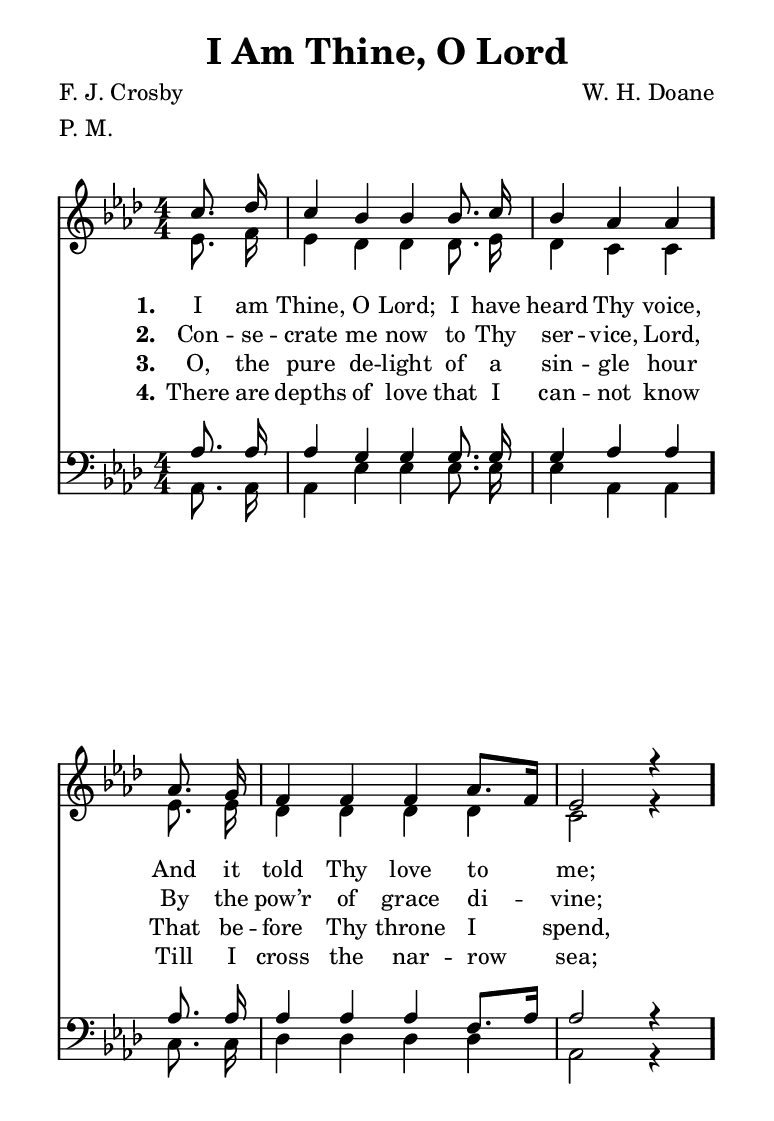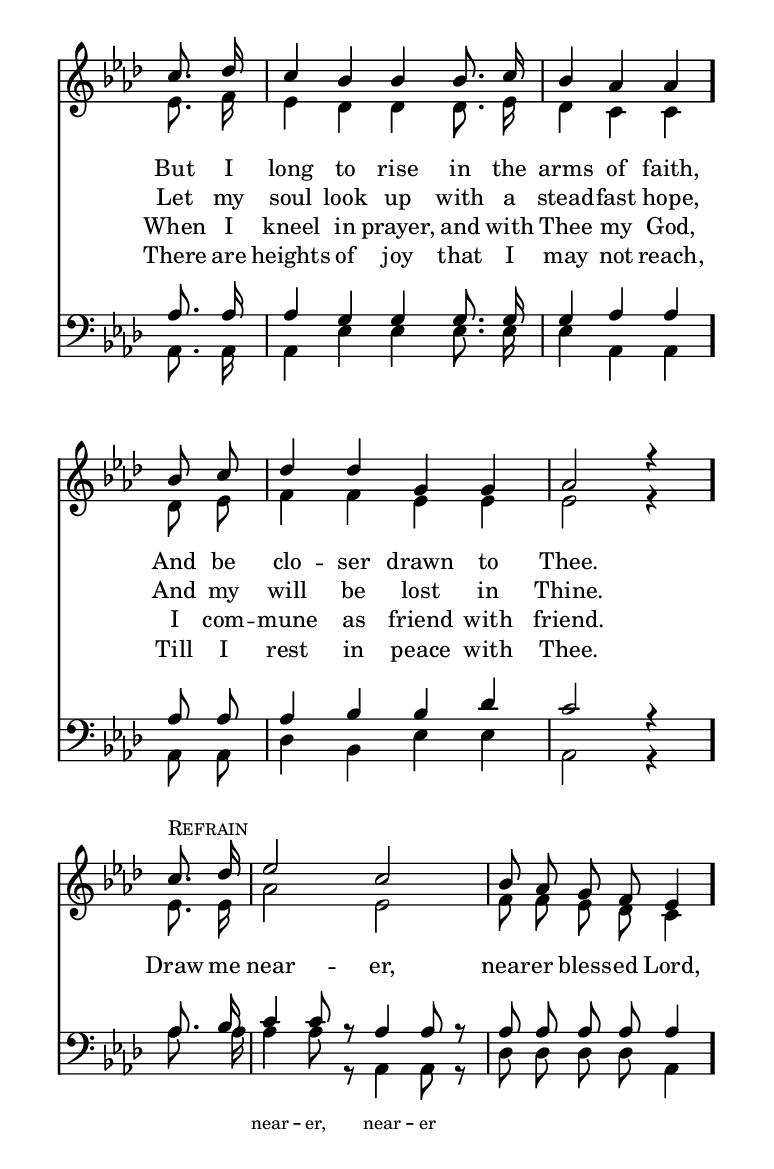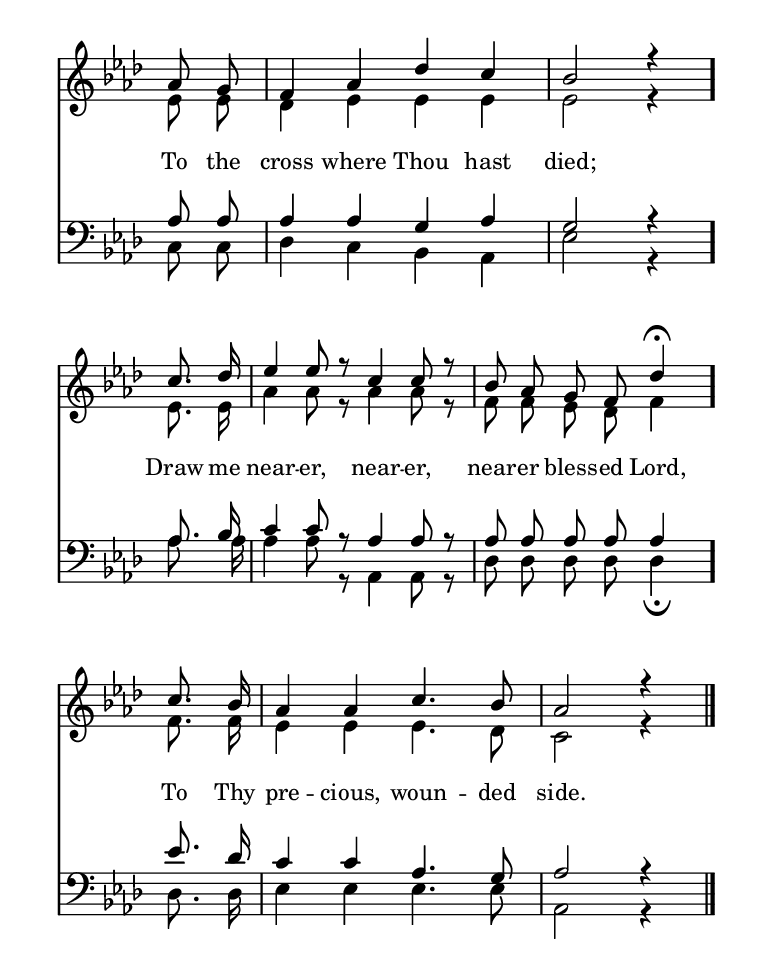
\include "common/global.ily"
\paper {
  \include "common/paper.ily"
  system-count = #(cond (is-eogsized 4) (#t #f))
}

\header{
  hymnnumber = "221"
  title = "I Am Thine, O Lord"
  tunename = ""
  meter = "P. M."
  poet = "F. J. Crosby"
  composer = "W. H. Doane"
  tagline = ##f
}

ta = { \tempo 4=80 }
tb = { \tempo 4=40 }

global = {
  \include "common/overrides.ily"
  \override Staff.TimeSignature.style = #'numbered
  \time 4/4
  \override Score.MetronomeMark.transparent = ##t % hide all fermata changes too
  \ta
  \key aes \major
  \partial 4
  \autoBeamOff
}

patternA = { c8. c16 | c4 c c c8. c16 | c4 c c }
patternB = { c8. c16 | c4 c c c8.[ c16] | c2 c4 }
patternG = { c8. c16 | c4 c c c | c2 c4 }
patternC = { c8 c | c4 c c c | c2 c4 }
patternD = { c8. c16 | c2 c | c8 c c c c4 }
patternE = { c8. c16 | c4 c8 r c4 c8 r | c8 c c c c4 }
patternF = { c8. c16 | c4 c c4. c8 | c2 c4 }

notesSoprano = {
\global
\relative c'' {

  c8. des16 | c4 bes bes bes8. c16 | bes4 aes aes
  aes8. g16 | f4 f f aes8.[ f16] | ees2 r4
  c'8. des16 | c4 bes bes bes8. c16 | bes4 aes aes
  bes8 c | des4 des g, g | aes2 r4

  << s^\markup { \small \caps "Refrain" }
  { c8. des16 | ees2 c | bes8 aes g f ees4 } >>
  aes8 g | f4 aes des c | bes2 r4
  c8. des16 | ees4 ees8 r c4 c8 r | bes8 aes g f \tb des'4\fermata \ta
  c8. bes16 | aes4 aes c4. bes8 | aes2 r4

  \bar "|."

}
}

notesAlto = {
\global
\relative e' {

  \changePitch \patternA { ees f | ees des des des ees | des c c }
  \changePitch \patternG { ees ees | des des des des | c r }
  \changePitch \patternA { ees f | ees des des des ees | des c c }
  \changePitch \patternC { des ees | f f ees ees | ees r }

  \changePitch \patternD { ees ees | aes ees | f f ees des c }
  \changePitch \patternC { ees ees | des ees ees ees | ees r }
  \changePitch \patternE { ees ees | aes aes aes aes | f f ees des f }
  \changePitch \patternF { f f | ees ees ees des | c r }

}
}

notesTenor = {
\global
\relative a {

  \changePitch \patternA { aes aes | aes g g g g | g aes aes }
  \changePitch \patternB { aes aes | aes aes aes f aes | aes r }
  \changePitch \patternA { aes aes | aes g g g g | g aes aes }
  \changePitch \patternC { aes aes | aes bes bes des | c r }

  \changePitch \patternE { aes bes | c c aes aes | aes aes aes aes aes }
  \changePitch \patternC { aes aes | aes aes g aes | g r }
  \changePitch \patternE { aes bes | c c aes aes | aes aes aes aes aes }
  \changePitch \patternF { ees' des | c c aes g | aes r }

}
}

notesBass = {
\global
\relative f, {

  \changePitch \patternA { aes aes | aes ees' ees ees ees | ees aes, aes }
  \changePitch \patternG { c c | des des des des | aes r }
  \changePitch \patternA { aes aes | aes ees' ees ees ees | ees aes, aes }
  \changePitch \patternC { aes aes | des bes ees ees | aes, r }

  \changePitch \patternE { aes' aes | aes aes aes, aes | des des des des | aes }
  \changePitch \patternC { c c | des c bes aes | ees' r }
  \changePitch \patternE { aes aes | aes aes aes, aes | des des des des des\fermata }
  \changePitch \patternF { des des | ees ees ees ees | aes, r }

}
}

Refrain = \lyricmode {

\break
Draw me near -- er, near -- er bless -- ed Lord, \bar "."
To the cross where Thou hast died; \bar "."
\break
Draw me near -- er, near -- er, near -- er bless -- ed Lord, \bar "."
To Thy pre -- cious, woun -- ded side. \bar "."

}

wordsA = \lyricmode {
\set stanza = "1."

I am Thine, O Lord; I have heard Thy voice, \bar "."
And it told Thy love to me; \bar "." \break
But I long to rise in the arms of faith, \bar "."
And be clo -- ser drawn to Thee. \bar "." \break

}

wordsB = \lyricmode {
\set stanza = "2."

Con -- se -- crate me now to Thy ser -- vice, Lord,
By the pow’r of grace di -- vine;
Let my soul look up with a stead -- fast hope,
And my will be lost in Thine.

\Refrain

}

wordsC = \lyricmode {
\set stanza = "3."

O, the pure de -- light of a sin -- gle hour
That be -- fore Thy throne I spend,
When I kneel in prayer, and with Thee my God,
I com -- mune as friend with friend.

}

wordsD = \lyricmode {
\set stanza = "4."

There are depths of love that I can -- not know
Till I cross the nar -- row sea;
There are heights of joy that I may not reach,
Till I rest in peace with Thee.

}

BassRefrain = \lyricmode {

\override LyricText.font-size = #-2
\repeat unfold 36 { \skip 4 }
near -- er, near -- er

}

\score {
  \context ChoirStaff <<
    \context Staff = upper <<
      \set ChoirStaff.systemStartDelimiter = #'SystemStartBar
      \context Voice  = sopranos { \voiceOne << \notesSoprano >> }
      \context Voice  = altos { \voiceTwo << \notesAlto >> }
      \context Lyrics = one   \lyricsto sopranos \wordsA
      \context Lyrics = two   \lyricsto sopranos \wordsB
      \context Lyrics = three \lyricsto sopranos \wordsC
      \context Lyrics = four  \lyricsto sopranos \wordsD
    >>
    \context Staff = men <<
      \clef bass
      \context Voice  = tenors { \voiceOne << \notesTenor >> }
      \context Voice  = basses { \voiceTwo << \notesBass >> }
    >>
    \new Lyrics \with { alignBelowContext = men } \lyricsto basses \BassRefrain
  >>
  \layout {
    \include "common/layout.ily"
  }
  \midi{
    \include "common/midi.ily"
  }
}

\version "2.19.49"  % necessary for upgrading to future LilyPond versions.

% vi:set et ts=2 sw=2 ai nocindent syntax=lilypond:
